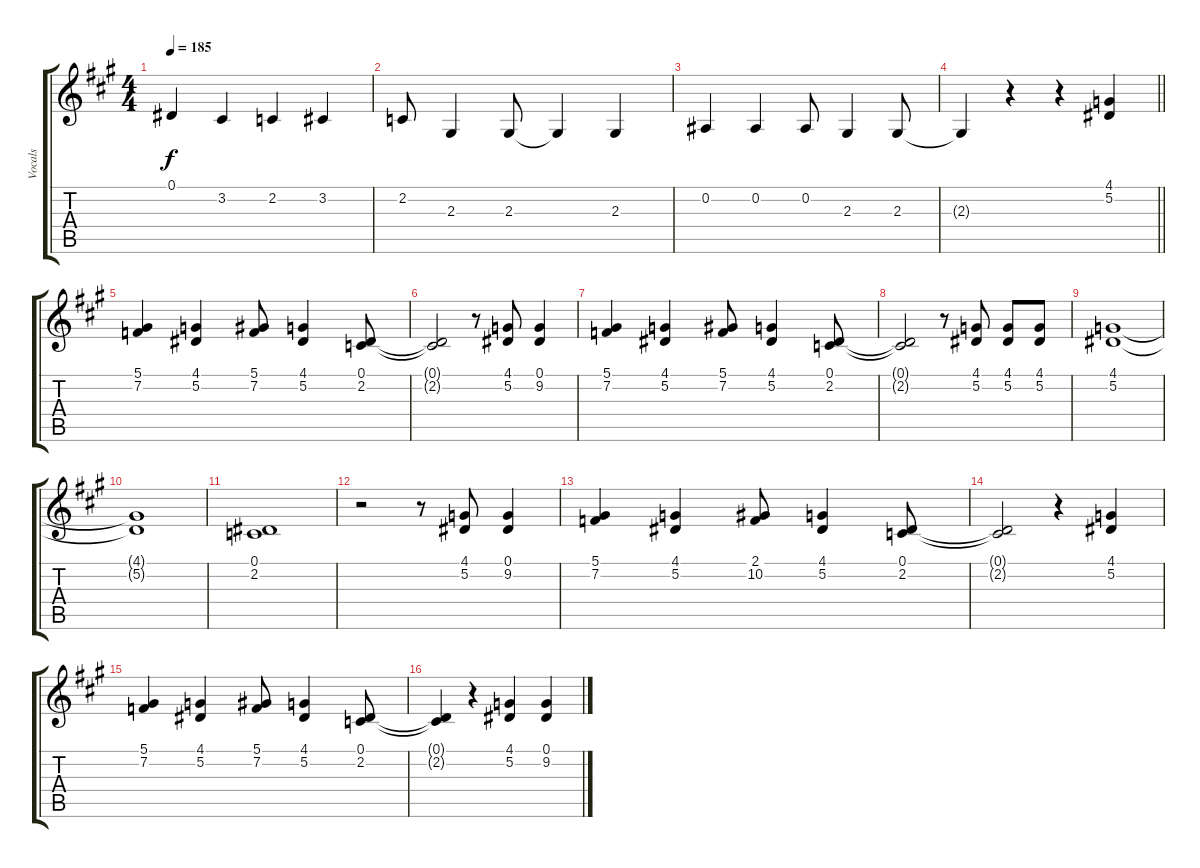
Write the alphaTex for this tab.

\track ("Vocals" "Vocals") {instrument voiceoohs}
\staff {score tabs}
\tuning (Eb4 Bb3 Gb3 Db3 Ab2 Db2) {hide}
\ts (4 4)
\tempo 185
\clef g2
\ks f#minor
0.1.4{dy f} 3.2.4 2.2.4 3.2.4 |
2.2.8 2.3.4 2.3.8 2.3{t}.4 2.3.4 |
0.2.4 0.2.4 0.2.8 2.3.4 2.3.8 |
\barLineRight lightlight
2.3{t}.4 r.4 r.4 (4.1 5.2).4 |
(5.1 7.2).4 (4.1 5.2).4 (5.1 7.2).8 (4.1 5.2).4 (0.1 2.2).8 |
(0.1{t} 2.2{t}).2 r.8 (4.1 5.2).8 (0.1 9.2).4 |
(5.1 7.2).4 (4.1 5.2).4 (5.1 7.2).8 (4.1 5.2).4 (0.1 2.2).8 |
(0.1{t} 2.2{t}).2 r.8 (4.1 5.2).8 (4.1 5.2).8 (4.1 5.2).8 |
(4.1 5.2).1 |
(4.1{t} 5.2{t}).1 |
(0.1 2.2).1 |
r.2 r.8 (4.1 5.2).8 (0.1 9.2).4 |
(5.1 7.2).4 (4.1 5.2).4 (2.1 10.2).8 (4.1 5.2).4 (0.1 2.2).8 |
(0.1{t} 2.2{t}).2 r.4 (4.1 5.2).4 |
(5.1 7.2).4 (4.1 5.2).4 (5.1 7.2).8 (4.1 5.2).4 (0.1 2.2).8 |
(0.1{t} 2.2{t}).4 r.4 (4.1 5.2).4 (0.1 9.2).4
